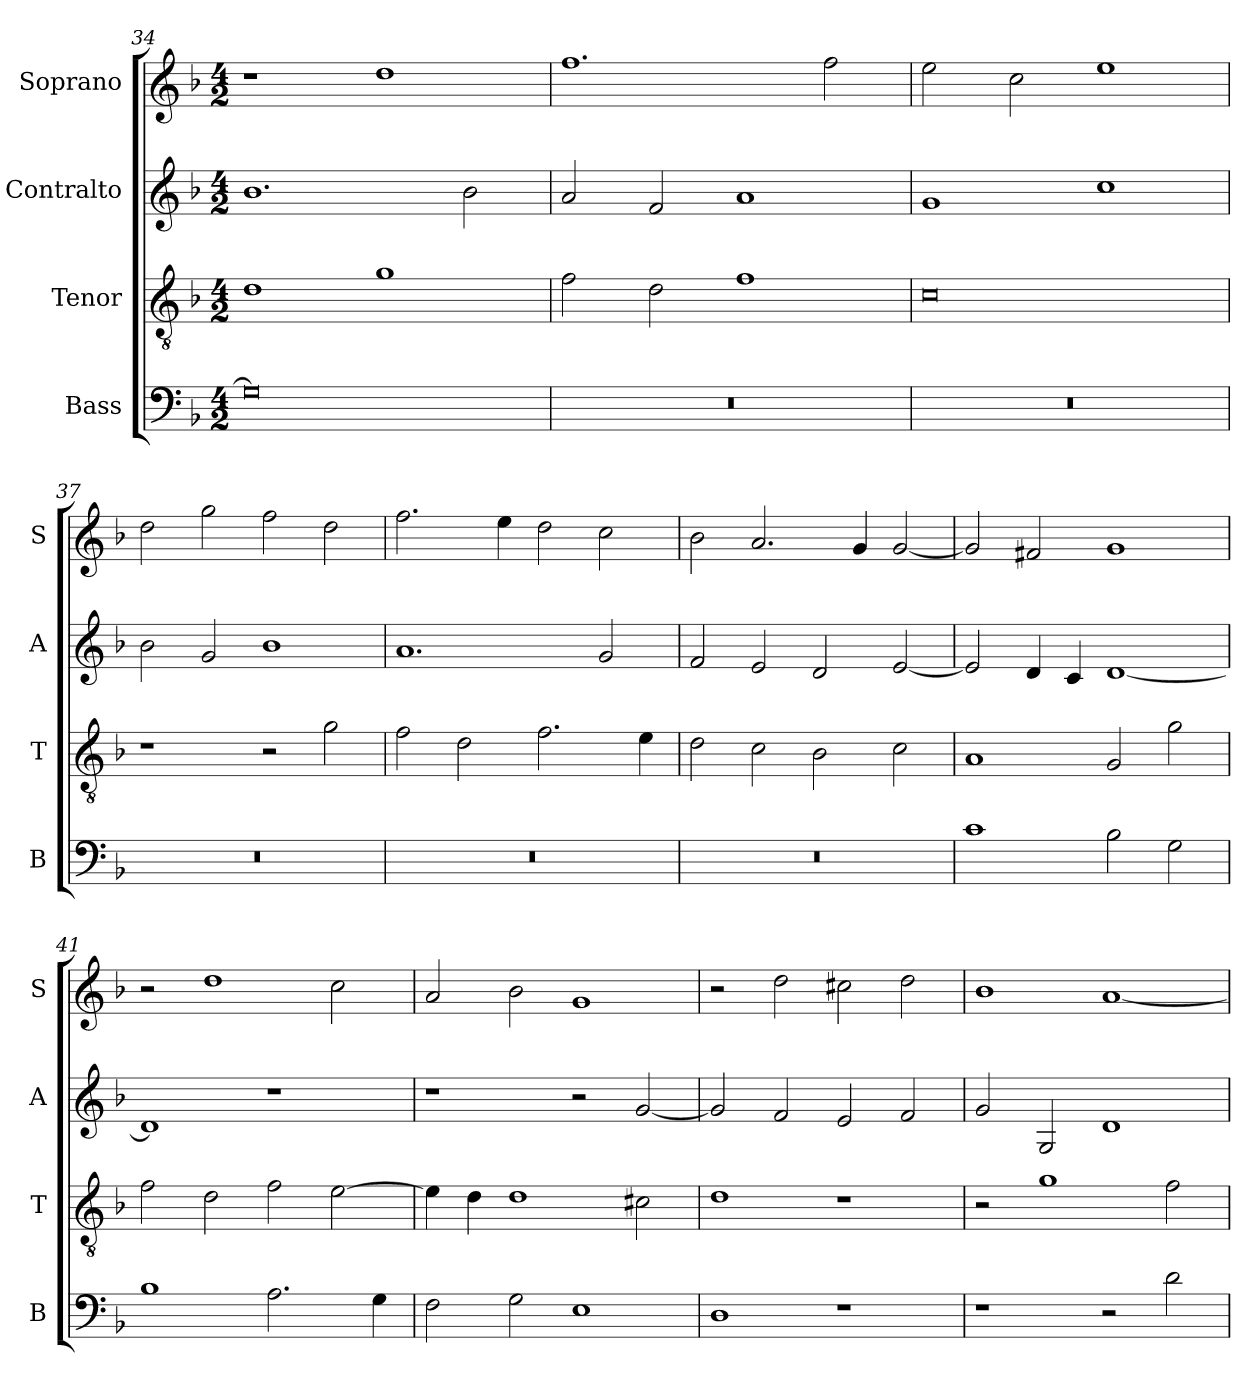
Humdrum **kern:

**kern	**kern	**kern	**kern
*part4	*part3	*part2	*part1
*staff4	*staff3	*staff2	*staff1
*I"Bass	*I"Tenor	*I"Contralto	*I"Soprano
*I'B	*I'T	*I'A	*I'S
*clefF4	*clefGv2	*clefG2	*clefG2
*k[b-]	*k[b-]	*k[b-]	*k[b-]
*G:dor	*G:dor	*G:dor	*G:dor
*M4/2	*M4/2	*M4/2	*M4/2
=34	=34	=34	=34
0G]	1d	1.b-	1r
.	1g	.	1dd
.	.	2b-	.
=35	=35	=35	=35
0r	2f	2a	1.ff
.	2d	2f	.
.	1f	1a	.
.	.	.	2ff
=36	=36	=36	=36
0r	0c	1g	2ee
.	.	.	2cc
.	.	1cc	1ee
=37	=37	=37	=37
0r	1r	2b-	2dd
.	.	2g	2gg
.	2r	1b-	2ff
.	2g	.	2dd
=38	=38	=38	=38
0r	2f	1.a	2.ff
.	2d	.	.
.	.	.	4ee
.	2.f	.	2dd
.	.	2g	2cc
.	4e	.	.
=39	=39	=39	=39
0r	2d	2f	2b-
.	2c	2e	2.a
.	2B-	2d	.
.	.	.	4g
.	2c	[2e	[2g
=40	=40	=40	=40
1c	1A	2e]	2g]
.	.	4d	2f#X
.	.	4c	.
2B-	2G	[1d	1g
2G	2g	.	.
=41	=41	=41	=41
1B-	2f	1d]	2r
.	2d	.	1dd
2.A	2f	1r	.
.	[2e	.	2cc
4G	.	.	.
=42	=42	=42	=42
2F	4e]	1r	2a
.	4d	.	.
2G	1d	.	2b-
1E	.	2r	1g
.	2c#X	[2g	.
=43	=43	=43	=43
1D	1d	2g]	2r
.	.	2f	2dd
1r	1r	2e	2cc#X
.	.	2f	2dd
=44	=44	=44	=44
1r	2r	2g	1b-
.	1g	2G	.
2r	.	1d	[1a
2d	2f	.	.
=	=	=	=
*-	*-	*-	*-
